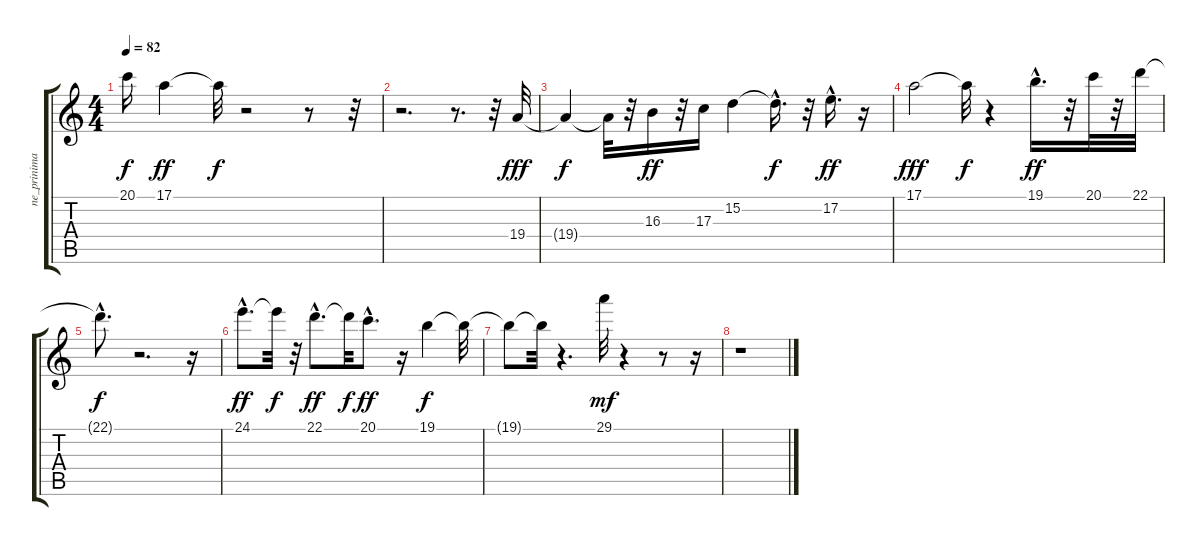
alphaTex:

\track ("ne_prinimai" "ne_prinima") {instrument synthstrings2}
\staff {score tabs}
\tuning (E4 B3 G3 D3 A2 E2) {hide}
\ts (4 4)
\tempo 82
\clef g2
\ks c
20.1.16{dy f} 17.1.4{dy ff} 17.1{t}.32{dy f} r.2 r.8 r.32 |
r.2{d} r.8{d} r.32 19.4.32{dy fff} |
19.4{t}.4{dy f} 19.4{t}.32 r.32 16.3.16{dy ff} r.32 17.3.16 15.2.4 15.2{hac t}.16{d dy f} r.32 17.2{hac}.16{d dy ff} r.16 |
17.1.2{dy fff} 17.1{t}.32{dy f} r.4 19.1{hac}.16{d dy ff} r.32 20.1.32 r.32 22.1.32 |
22.1{hac t}.8{d dy f} r.2{d} r.16 |
24.1{hac}.8{d dy ff} 24.1{t}.32{dy f} r.32 22.1{hac}.8{d dy ff} 22.1{t}.32{dy f} 20.1{hac}.8{d dy ff} r.16 19.1.4{dy f} 19.1{t}.32 |
19.1{t}.8 19.1{t}.32 r.4{d} 29.1.32{dy mf} r.4 r.8 r.16 |
r.1
